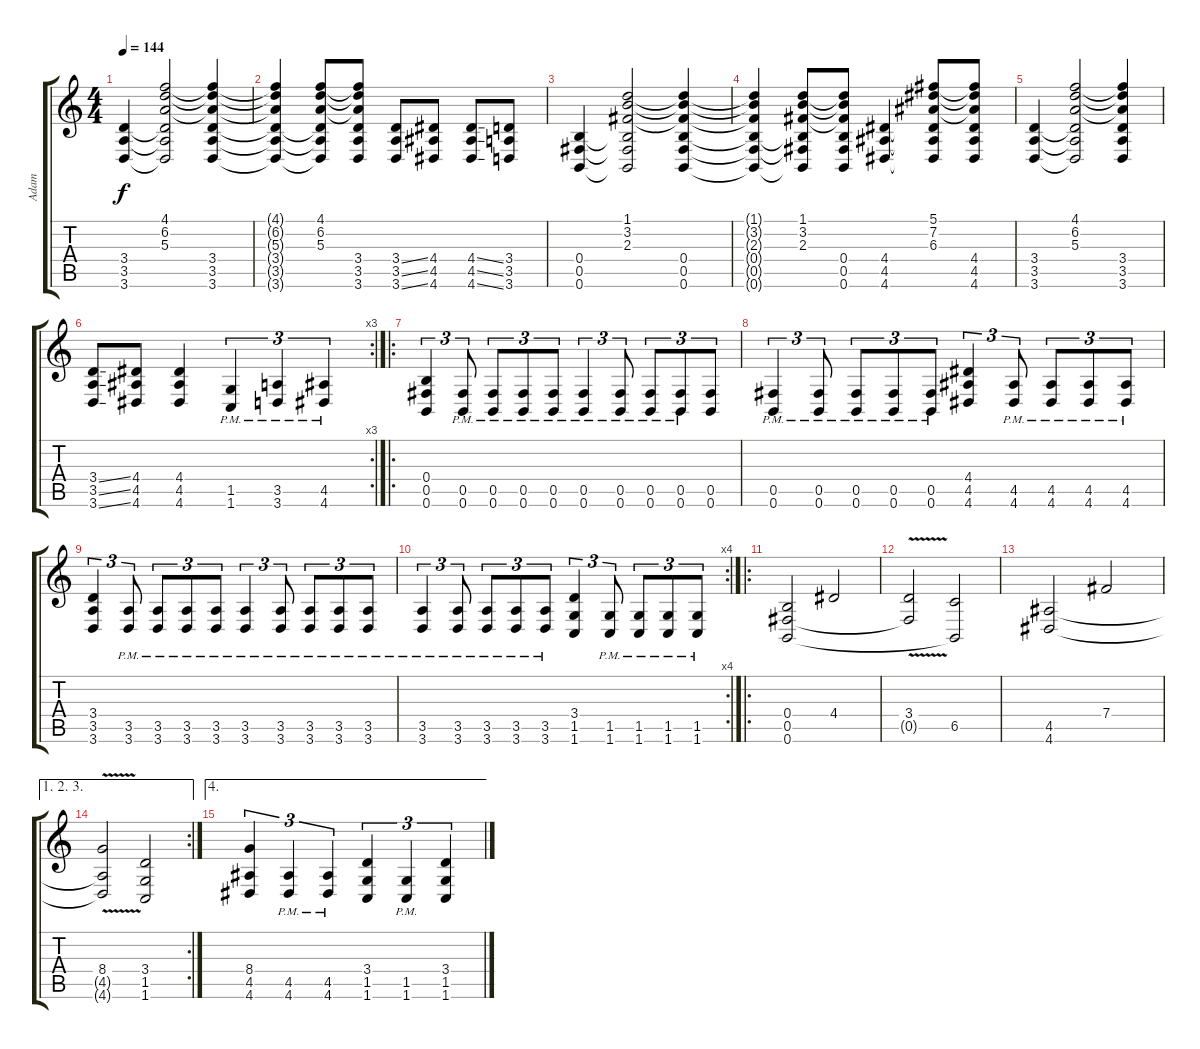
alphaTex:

\track ("Adam" "Adam") {instrument distortionguitar}
\staff {score tabs}
\tuning (Db4 Ab3 E3 B2 Gb2 B1) {hide}
\ts (4 4)
\tempo 144
\clef g2
\ks c
(3.4 3.5 3.6).4{dy f} (4.1 6.2 5.3 3.4{t} 3.5{t} 3.6{t}).2 (4.1{t} 6.2{t} 5.3{t} 3.4 3.5 3.6).4 |
(4.1{t} 6.2{t} 5.3{t} 3.4{t} 3.5{t} 3.6{t}).4 (4.1 6.2 5.3 3.4{t} 3.5{t} 3.6{t}).8 (4.1{t} 6.2{t} 5.3{t} 3.4 3.5 3.6).8 (3.4{ss} 3.5{ss} 3.6{ss}).8 (4.4 4.5 4.6).8 (4.4{ss} 4.5{ss} 4.6{ss}).8 (3.4 3.5 3.6).8 |
(0.4 0.5 0.6).4 (1.1 3.2 2.3 0.4{t} 0.5{t} 0.6{t}).2 (1.1{t} 3.2{t} 2.3{t} 0.4 0.5 0.6).4 |
(1.1{t} 3.2{t} 2.3{t} 0.4{t} 0.5{t} 0.6{t}).4 (1.1 3.2 2.3 0.4{t} 0.5{t} 0.6{t}).8 (1.1{t} 3.2{t} 2.3{t} 0.4 0.5 0.6).8 (4.4 4.5 4.6).4 (5.1 7.2 6.3 4.4{t} 4.5{t} 4.6{t}).8 (5.1{t} 7.2{t} 6.3{t} 4.4 4.5 4.6).8 |
(3.4 3.5 3.6).4 (4.1 6.2 5.3 3.4{t} 3.5{t} 3.6{t}).2 (4.1{t} 6.2{t} 5.3{t} 3.4 3.5 3.6).4 |
\rc 3
(3.4{ss} 3.5{ss} 3.6{ss}).8 (4.4 4.5 4.6).8 (4.4 4.5 4.6).4 (1.5{pm} 1.6{pm}).4{tu (3 2)} (3.5{pm} 3.6{pm}).4{tu (3 2)} (4.5{pm} 4.6{pm}).4{tu (3 2)} |
\ro
(0.4 0.5 0.6).4{tu (3 2)} (0.5{pm} 0.6{pm}).8{tu (3 2)} (0.5{pm} 0.6{pm}).8{tu (3 2)} (0.5{pm} 0.6{pm}).8{tu (3 2)} (0.5{pm} 0.6{pm}).8{tu (3 2)} (0.5{pm} 0.6{pm}).4{tu (3 2)} (0.5{pm} 0.6{pm}).8{tu (3 2)} (0.5{pm} 0.6{pm}).8{tu (3 2)} (0.5{pm} 0.6{pm}).8{tu (3 2)} (0.5 0.6).8{tu (3 2)} |
(0.5{pm} 0.6{pm}).4{tu (3 2)} (0.5{pm} 0.6).8{tu (3 2)} (0.5{pm} 0.6).8{tu (3 2)} (0.5{pm} 0.6).8{tu (3 2)} (0.5{pm} 0.6).8{tu (3 2)} (4.4 4.5 4.6).4{tu (3 2)} (4.5{pm} 4.6{pm}).8{tu (3 2)} (4.5{pm} 4.6{pm}).8{tu (3 2)} (4.5{pm} 4.6{pm}).8{tu (3 2)} (4.5{pm} 4.6{pm}).8{tu (3 2)} |
(3.4 3.5 3.6).4{tu (3 2)} (3.5{pm} 3.6{pm}).8{tu (3 2)} (3.5{pm} 3.6{pm}).8{tu (3 2)} (3.5{pm} 3.6{pm}).8{tu (3 2)} (3.5{pm} 3.6{pm}).8{tu (3 2)} (3.5{pm} 3.6{pm}).4{tu (3 2)} (3.5{pm} 3.6{pm}).8{tu (3 2)} (3.5{pm} 3.6{pm}).8{tu (3 2)} (3.5{pm} 3.6{pm}).8{tu (3 2)} (3.5{pm} 3.6{pm}).8{tu (3 2)} |
\rc 4
(3.5{pm} 3.6{pm}).4{tu (3 2)} (3.5{pm} 3.6{pm}).8{tu (3 2)} (3.5{pm} 3.6{pm}).8{tu (3 2)} (3.5{pm} 3.6{pm}).8{tu (3 2)} (3.5{pm} 3.6{pm}).8{tu (3 2)} (3.4 1.5 1.6).4{tu (3 2)} (1.5{pm} 1.6{pm}).8{tu (3 2)} (1.5{pm} 1.6{pm}).8{tu (3 2)} (1.5{pm} 1.6{pm}).8{tu (3 2)} (1.5{pm} 1.6{pm}).8{tu (3 2)} |
\ro
(0.4 0.5 0.6).2 4.4.2 |
(3.4{v} 0.5{t}).2 (6.5 0.6{t}).2 |
(4.5 4.6).2 7.4.2 |
\ae (1 2 3)
\rc 2
(8.4{v} 4.5{t} 4.6{t}).2 (3.4 1.5 1.6).2 |
\ae 4
(8.4 4.5 4.6).4{tu (3 2)} (4.5{pm} 4.6{pm}).4{tu (3 2)} (4.5{pm} 4.6{pm}).4{tu (3 2)} (3.4 1.5 1.6).4{tu (3 2)} (1.5{pm} 1.6{pm}).4{tu (3 2)} (3.4 1.5 1.6).4{tu (3 2)}
